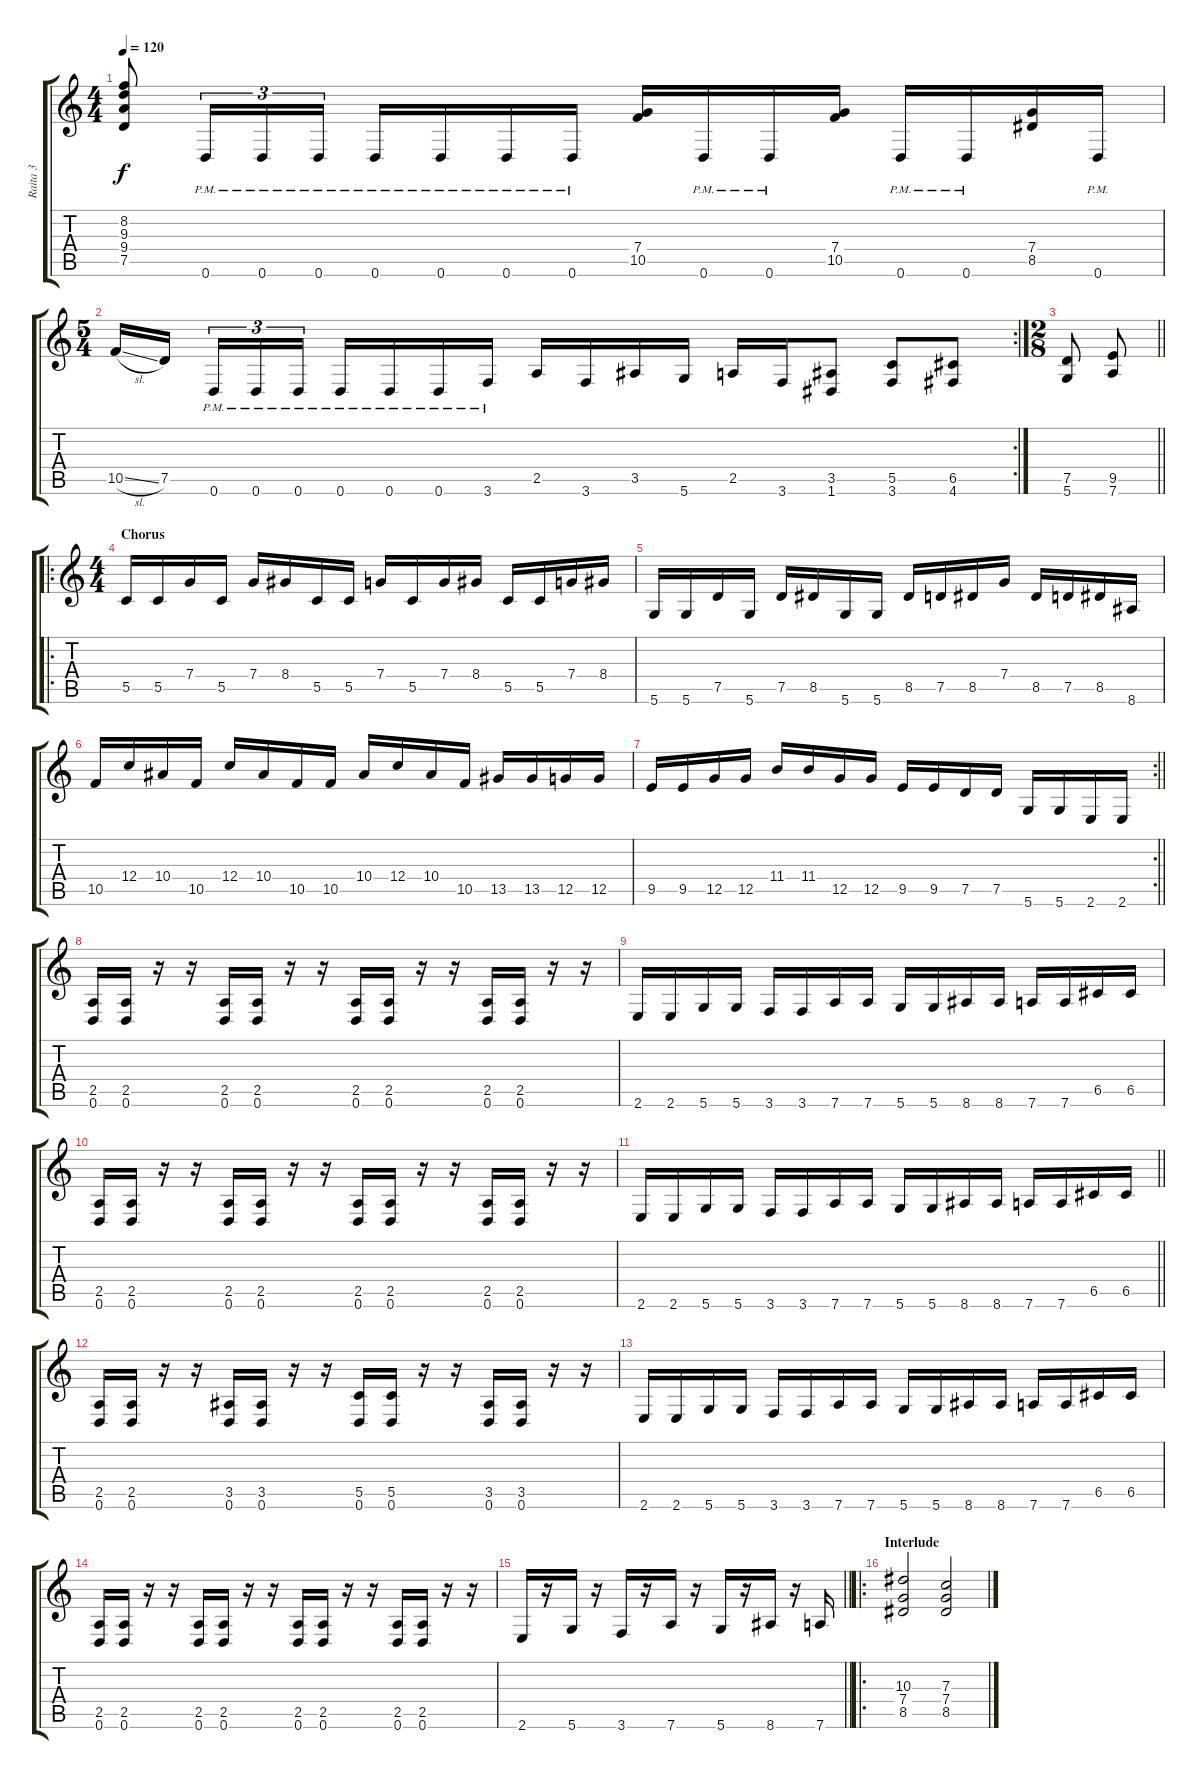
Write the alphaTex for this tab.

\track ("Raita 3" "Raita 3") {instrument distortionguitar}
\staff {score tabs}
\tuning (D4 A3 F3 C3 G2 D2) {hide}
\ts (4 4)
\tempo 120
\clef g2
\ks c
(8.2 9.3 9.4 7.5).8{dy f} 0.6{pm}.16{tu (3 2)} 0.6{pm}.16{tu (3 2)} 0.6{pm}.16{tu (3 2)} 0.6{pm}.16 0.6{pm}.16 0.6{pm}.16 0.6{pm}.16 (7.4 10.5).16 0.6{pm}.16 0.6{pm}.16 (7.4 10.5).16 0.6{pm}.16 0.6{pm}.16 (7.4 8.5).16 0.6{pm}.16 |
\rc 2
\ts (5 4)
10.5{sl}.16 7.5.16{beam splitsecondary} 0.6{pm}.16{tu (3 2)} 0.6{pm}.16{tu (3 2)} 0.6{pm}.16{tu (3 2)} 0.6{pm}.16 0.6{pm}.16 0.6{pm}.16 3.6{pm}.16 2.5.16 3.6.16 3.5.16 5.6.16 2.5.16 3.6.16 (3.5 1.6).8 (5.5 3.6).8 (6.5 4.6).8 |
\ts (2 8)
\barLineRight lightlight
(7.5 5.6).8 (9.5 7.6).8 |
\ro
\ts (4 4)
\section ("" "Chorus")
5.5.16 5.5.16 7.4.16 5.5.16 7.4.16 8.4.16 5.5.16 5.5.16 7.4.16 5.5.16 7.4.16 8.4.16 5.5.16 5.5.16 7.4.16 8.4.16 |
5.6.16 5.6.16 7.5.16 5.6.16 7.5.16 8.5.16 5.6.16 5.6.16 8.5.16 7.5.16 8.5.16 7.4.16 8.5.16 7.5.16 8.5.16 8.6.16 |
10.5.16 12.4.16 10.4.16 10.5.16 12.4.16 10.4.16 10.5.16 10.5.16 10.4.16 12.4.16 10.4.16 10.5.16 13.5.16 13.5.16 12.5.16 12.5.16 |
\rc 2
\barLineRight lightlight
9.5.16 9.5.16 12.5.16 12.5.16 11.4.16 11.4.16 12.5.16 12.5.16 9.5.16 9.5.16 7.5.16 7.5.16 5.6.16 5.6.16 2.6.16 2.6.16 |
(2.5 0.6).16 (2.5 0.6).16 r.16 r.16 (2.5 0.6).16 (2.5 0.6).16 r.16 r.16 (2.5 0.6).16 (2.5 0.6).16 r.16 r.16 (2.5 0.6).16 (2.5 0.6).16 r.16 r.16 |
2.6.16 2.6.16 5.6.16 5.6.16 3.6.16 3.6.16 7.6.16 7.6.16 5.6.16 5.6.16 8.6.16 8.6.16 7.6.16 7.6.16 6.5.16 6.5.16 |
(2.5 0.6).16 (2.5 0.6).16 r.16 r.16 (2.5 0.6).16 (2.5 0.6).16 r.16 r.16 (2.5 0.6).16 (2.5 0.6).16 r.16 r.16 (2.5 0.6).16 (2.5 0.6).16 r.16 r.16 |
\barLineRight lightlight
2.6.16 2.6.16 5.6.16 5.6.16 3.6.16 3.6.16 7.6.16 7.6.16 5.6.16 5.6.16 8.6.16 8.6.16 7.6.16 7.6.16 6.5.16 6.5.16 |
(2.5 0.6).16 (2.5 0.6).16 r.16 r.16 (3.5 0.6).16 (3.5 0.6).16 r.16 r.16 (5.5 0.6).16 (5.5 0.6).16 r.16 r.16 (3.5 0.6).16 (3.5 0.6).16 r.16 r.16 |
2.6.16 2.6.16 5.6.16 5.6.16 3.6.16 3.6.16 7.6.16 7.6.16 5.6.16 5.6.16 8.6.16 8.6.16 7.6.16 7.6.16 6.5.16 6.5.16 |
(2.5 0.6).16 (2.5 0.6).16 r.16 r.16 (2.5 0.6).16 (2.5 0.6).16 r.16 r.16 (2.5 0.6).16 (2.5 0.6).16 r.16 r.16 (2.5 0.6).16 (2.5 0.6).16 r.16 r.16 |
\barLineRight lightlight
2.6.16 r.16 5.6.16 r.16 3.6.16 r.16 7.6.16 r.16 5.6.16 r.16 8.6.16 r.16 7.6.16 |
\ro
\section ("" "Interlude")
(10.3 7.4 8.5).2 (7.3 7.4 8.5).2
